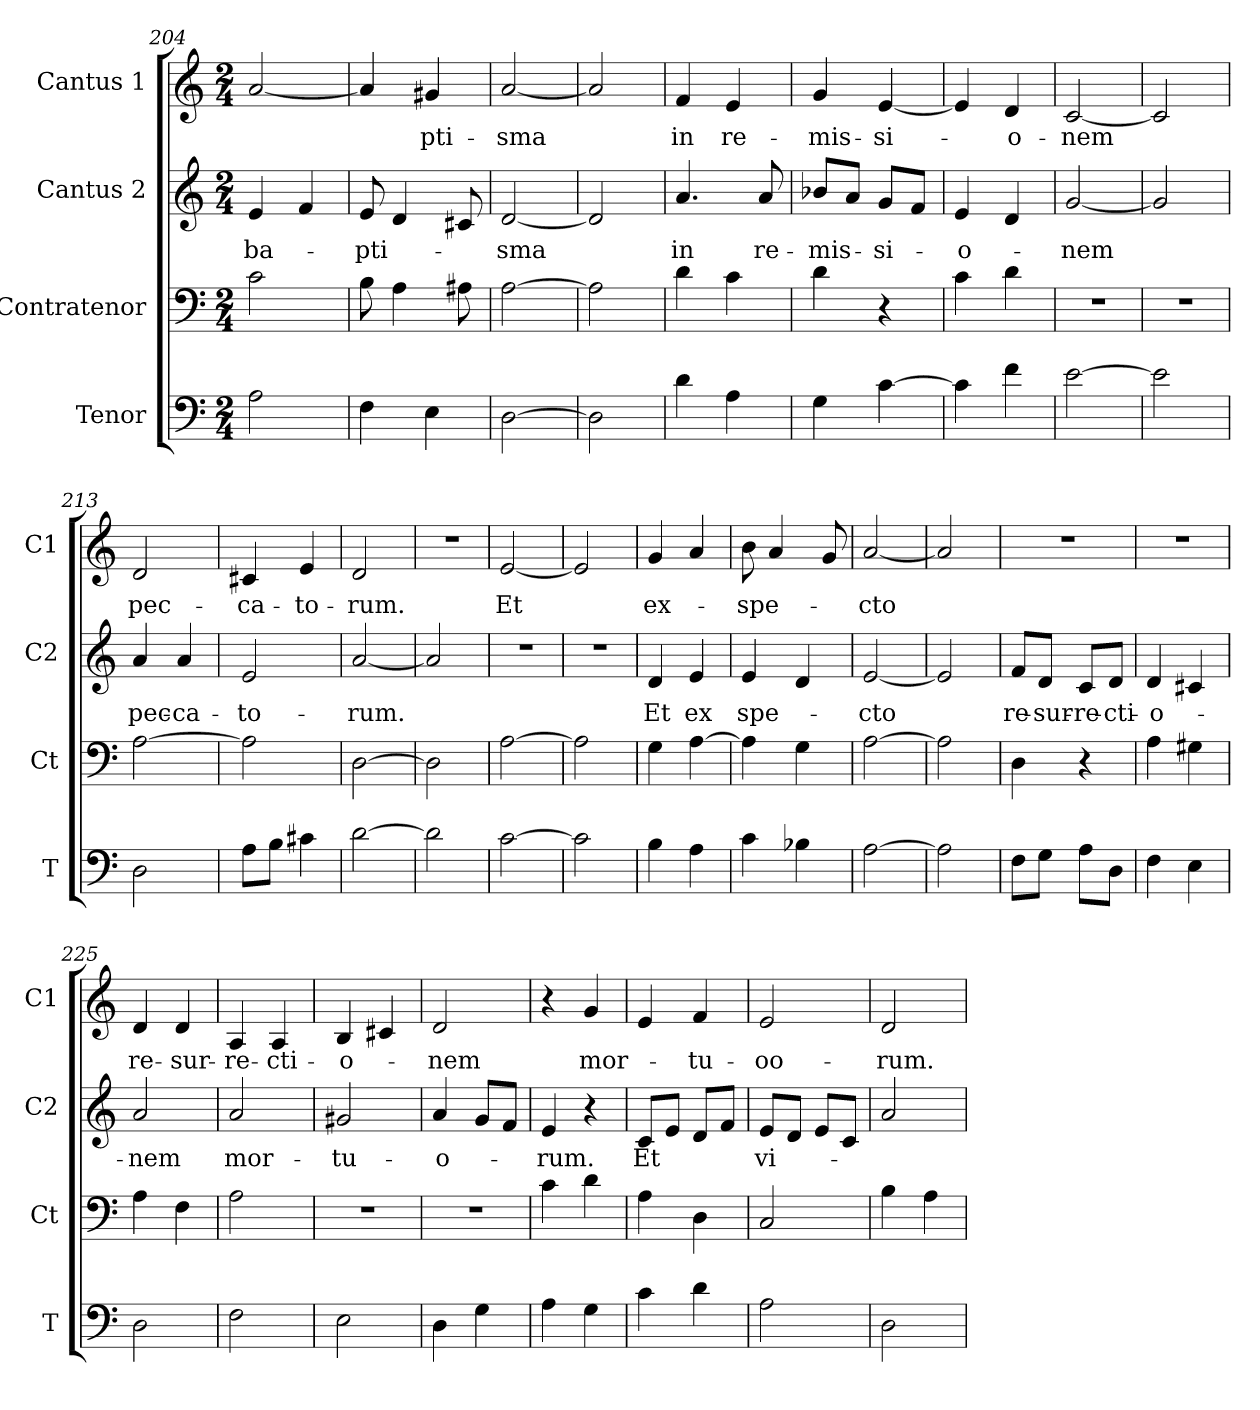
**kern	**kern	**kern	**text	**kern	**text
*part4	*part3	*part2	*part2	*part1	*part1
*staff4	*staff3	*staff2	*staff2	*staff1	*staff1
*I"Tenor	*I"Contratenor	*I"Cantus 2	*	*I"Cantus 1	*
*I'T	*I'Ct	*I'C2	*	*I'C1	*
*clefF4	*clefF4	*clefG2	*	*clefG2	*
*k[]	*k[]	*k[]	*	*k[]	*
*C:	*C:	*C:	*	*C:	*
*M2/4	*M2/4	*M2/4	*	*M2/4	*
=204	=204	=204	=204	=204	=204
2A\	2c\	4e/	ba-	[2a/	.
.	.	4f/	.	.	.
!!LO:LB:g=z
=205	=205	=205	=205	=205	=205
4F\	8B\	8e/	-pti-	4a/]	.
.	4A\	4d/	.	.	.
4E\	.	.	.	4g#X/	-pti-
.	8A#X\	8c#X/	.	.	.
=206	=206	=206	=206	=206	=206
[2D\	[2A\	[2d/	-sma	[2a/	-sma
=207	=207	=207	=207	=207	=207
2D\]	2A\]	2d/]	.	2a/]	.
=208	=208	=208	=208	=208	=208
4d\	4d\	4.a/	in	4f/	in
4A\	4c\	.	.	4e/	re-
.	.	8a/	re-	.	.
=209	=209	=209	=209	=209	=209
4G\	4d\	8b-X/L	-mis-	4g/	-mis-
.	.	8a/J	.	.	.
[4c\	4r	8g/L	-si-	[4e/	-si-
.	.	8f/J	.	.	.
=210	=210	=210	=210	=210	=210
4c\]	4c\	4e/	-o-	4e/]	.
4f\	4d\	4d/	.	4d/	-o-
=211	=211	=211	=211	=211	=211
[2e\	2r	[2g/	-nem	[2c/	-nem
=212	=212	=212	=212	=212	=212
2e\]	2r	2g/]	.	2c/]	.
=213	=213	=213	=213	=213	=213
2D\	[2A\	4a/	pec-	2d/	pec-
.	.	4a/	-ca-	.	.
=214	=214	=214	=214	=214	=214
8A\L	2A\]	2e/	-to-	4c#X/	-ca-
8B\J	.	.	.	.	.
4c#X\	.	.	.	4e/	-to-
=215	=215	=215	=215	=215	=215
[2d\	[2D\	[2a/	-rum.	2d/	-rum.
=216	=216	=216	=216	=216	=216
2d\]	2D\]	2a/]	.	2r	.
=217	=217	=217	=217	=217	=217
[2c\	[2A\	2r	.	[2e/	Et
!!LO:PB:g=z
=218	=218	=218	=218	=218	=218
2c\]	2A\]	2r	.	2e/]	.
=219	=219	=219	=219	=219	=219
4B\	4G\	4d/	Et	4g/	ex-
4A\	[4A\	4e/	ex	4a/	.
=220	=220	=220	=220	=220	=220
4c\	4A\]	4e/	spe-	8b\	-spe-
.	.	.	.	4a/	.
4B-X\	4G\	4d/	.	.	.
.	.	.	.	8g/	.
=221	=221	=221	=221	=221	=221
[2A\	[2A\	[2e/	-cto	[2a/	-cto
=222	=222	=222	=222	=222	=222
2A\]	2A\]	2e/]	.	2a/]	.
=223	=223	=223	=223	=223	=223
8F\L	4D\	8f/L	re-	2r	.
8G\J	.	8d/J	-sur-	.	.
8A\L	4r	8c/L	-re-	.	.
8D\J	.	8d/J	-cti-	.	.
=224	=224	=224	=224	=224	=224
4F\	4A\	4d/	-o-	2r	.
4E\	4G#X\	4c#X/	.	.	.
=225	=225	=225	=225	=225	=225
2D\	4A\	2a/	-nem	4d/	re-
.	4F\	.	.	4d/	-sur-
=226	=226	=226	=226	=226	=226
2F\	2A\	2a/	mor-	4A/	-re-
.	.	.	.	4A/	-cti-
=227	=227	=227	=227	=227	=227
2E\	2r	2g#X/	-tu-	4B/	-o-
.	.	.	.	4c#X/	.
=228	=228	=228	=228	=228	=228
4D\	2r	4a/	-o-	2d/	-nem
4G\	.	8g/L	.	.	.
.	.	8f/J	.	.	.
!!LO:LB:g=z
=229	=229	=229	=229	=229	=229
4A\	4c\	4e/	-rum.	4r	.
4G\	4d\	4r	.	4g/	mor-
=230	=230	=230	=230	=230	=230
4c\	4A\	8c/L	Et	4e/	.
.	.	8e/J	.	.	.
4d\	4D\	8d/L	.	4f/	-tu-
.	.	8f/J	.	.	.
=231	=231	=231	=231	=231	=231
2A\	2C/	8e/L	vi-	2e/	-oo-
.	.	8d/J	.	.	.
.	.	8e/L	.	.	.
.	.	8c/J	.	.	.
=232	=232	=232	=232	=232	=232
2D\	4B\	2a/	.	2d/	-rum.
.	4A\	.	.	.	.
=	=	=	=	=	=
*-	*-	*-	*-	*-	*-
